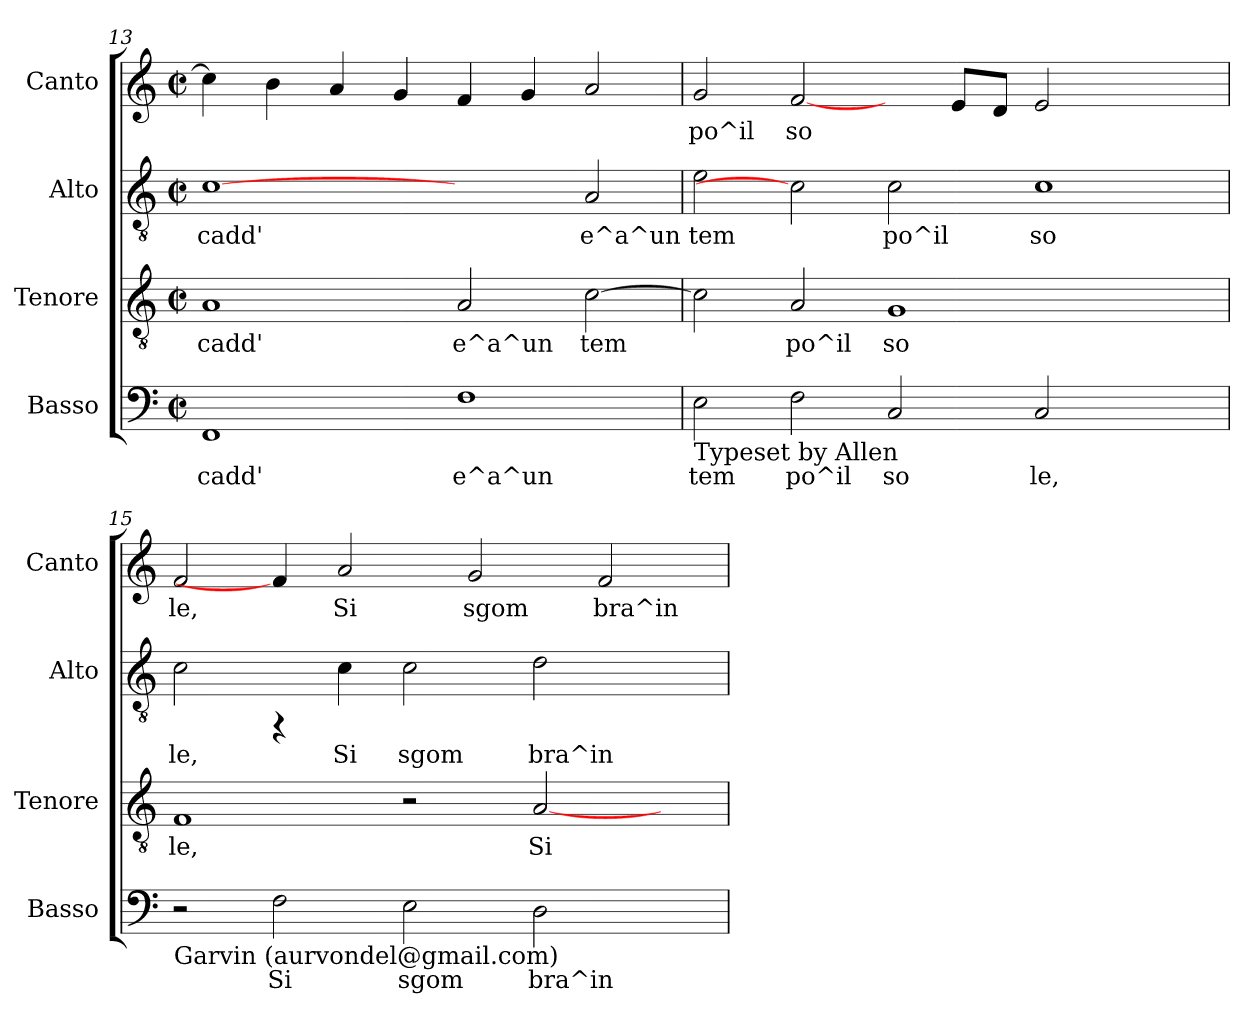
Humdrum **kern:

**kern	**text	**kern	**text	**kern	**text	**kern	**text
*part4	*part4	*part3	*part3	*part2	*part2	*part1	*part1
*staff4	*staff4	*staff3	*staff3	*staff2	*staff2	*staff1	*staff1
*I"Basso	*	*I"Tenore	*	*I"Alto	*	*I"Canto	*
*I'Basso	*	*I'Tenore	*	*I'Alto	*	*I'Canto	*
*clefF4	*	*clefGv2	*	*clefGv2	*	*clefG2	*
*k[]	*	*k[]	*	*k[]	*	*k[]	*
*C:	*	*C:	*	*C:	*	*C:	*
*M2/2	*	*M2/2	*	*M2/2	*	*M2/2	*
*met(c|)	*	*met(c|)	*	*met(c|)	*	*met(c|)	*
=13	=13	=13	=13	=13	=13	=13	=13
!	!LO:LY:b:cj	!	!LO:LY:b:cj	!	!LO:LY:b:cj	!	!LO:LY:b:cj
1FF	cadd'	1A	cadd'	[1c	cadd'	4cc\]	.
!	!	!	!	!	!	!	!LO:LY:b:cj
.	.	.	.	.	.	4b\	.
!	!	!	!	!	!	!	!LO:LY:b:cj
.	.	.	.	.	.	4a/	.
!	!	!	!	!	!	!	!LO:LY:b:cj
.	.	.	.	.	.	4g/	.
!	!LO:LY:b:cj	!	!LO:LY:b:cj	!	!	!	!LO:LY:b:cj
1F	e^a^un	2A/	e^a^un	2ryy	.	4f/	.
!	!	!	!	!	!	!	!LO:LY:b:cj
.	.	.	.	.	.	4g/	.
!	!	!	!LO:LY:b:cj	!	!LO:LY:b:cj	!	!LO:LY:b:cj
.	.	[>2c\	tem	2A/	e^a^un	2a/	.
=14	=14	=14	=14	=14	=14	=14	=14
!LO:TX:b:t=Typeset by Allen	!	!	!	!	!	!	!
!	!LO:LY:b:cj	!	!LO:LY:b:cj	!	!LO:LY:b:cj	!	!LO:LY:b:cj
2E\	tem	2c\]	.	2e\	tem	2g/	po^il
!	!LO:LY:b:cj	!	!LO:LY:b:cj	!	!	!	!LO:LY:b:cj
2F\	po^il	2A/	po^il	2c]	.	[2f/	so
!	!LO:LY:b:cj	!	!LO:LY:b:cj	!	!LO:LY:b:cj	!	!
2C/	so	1G	so	2c\	po^il	4ryy	.
!	!	!	!	!	!	!	!LO:LY:b:cj
.	.	.	.	.	.	8e/L	.
!	!	!	!	!	!	!	!LO:LY:b:cj
.	.	.	.	.	.	8d/J	.
!	!LO:LY:b:cj	!	!	!	!LO:LY:b:cj	!	!LO:LY:b:cj
2C/	le,	.	.	1c	so	2e/	.
2ryy	.	2ryy	.	.	.	2ryy	.
=15	=15	=15	=15	=15	=15	=15	=15
!LO:TX:b:t=Garvin (aurvondel@gmail.com)	!	!	!	!	!	!	!
!	!	!	!LO:LY:b:cj	!	!LO:LY:b:cj	!	!LO:LY:b:cj
2r	.	1F	le,	2c\	le,	2f/	le,
!	!LO:LY:b:cj	!	!	!	!	!	!
2F\	Si	.	.	4rFF	.	4f/]	.
!	!	!	!	!	!LO:LY:b:cj	!	!LO:LY:b:cj
.	.	.	.	4c\	Si	2a/	Si
!	!LO:LY:b:cj	!	!	!	!LO:LY:b:cj	!	!
2E\	sgom	2r	.	2c\	sgom	.	.
!	!	!	!	!	!	!	!LO:LY:b:cj
.	.	.	.	.	.	2g/	sgom
!	!LO:LY:b:cj	!	!LO:LY:b:cj	!	!LO:LY:b:cj	!	!
2D\	bra^in	[<2A/	Si	2d\	bra^in	.	.
!	!	!	!	!	!	!	!LO:LY:b:cj
.	.	.	.	.	.	2f/	bra^in
4ryy	.	4ryy	.	4ryy	.	.	.
=	=	=	=	=	=	=	=
*-	*-	*-	*-	*-	*-	*-	*-
